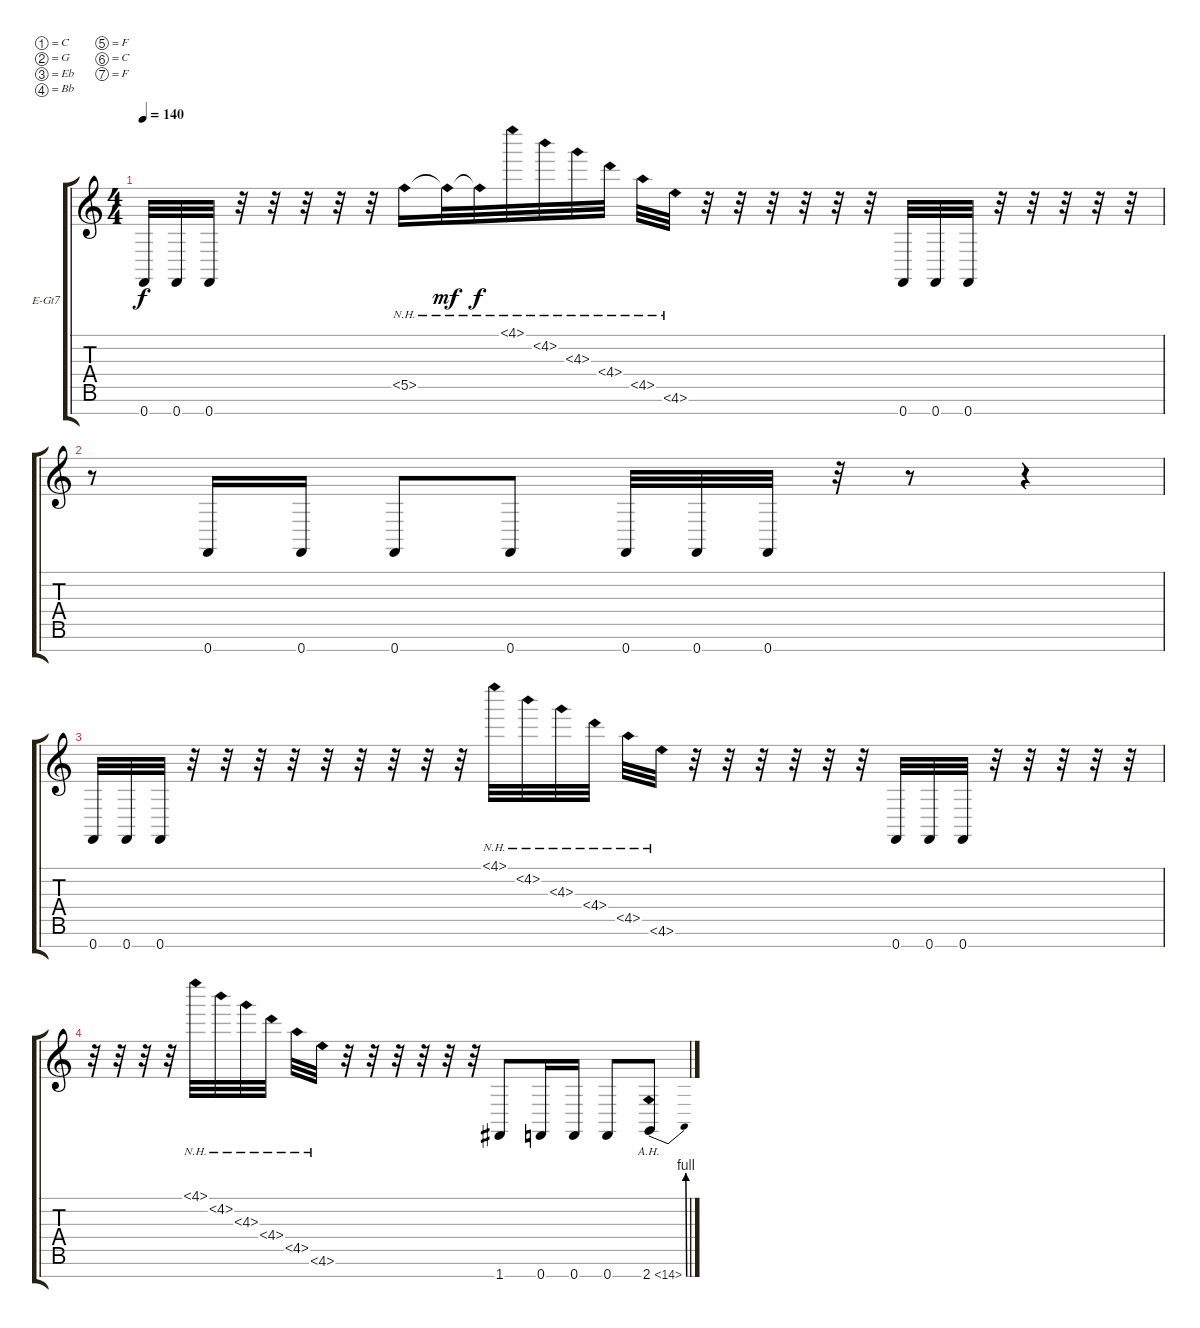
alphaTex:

\bracketExtendMode groupsimilarinstruments
\firstSystemTrackNameOrientation horizontal
\otherSystemsTrackNameOrientation horizontal
\track ("Charlie" "E-Gt7") {instrument distortionguitar}
\staff {score tabs}
\tuning (C4 G3 Eb3 Bb2 F2 C2 F1)
\ts (4 4)
\tempo 140
\clef g2
\ks c
0.7.32{dy f} 0.7.32 0.7.32 r.32 r.32 r.32 r.32 r.32 5.5{nh}.16 5.5{nh t}.32{dy mf} 5.5{nh t}.32{dy f} 4.1{nh}.32 4.2{nh}.32 4.3{nh}.32 4.4{nh}.32 4.5{nh}.32 4.6{nh}.32 r.32 r.32 r.32 r.32 r.32 r.32 0.7.32 0.7.32 0.7.32 r.32 r.32 r.32 r.32 r.32 |
r.8 0.7.16 0.7.16 0.7.8 0.7.8 0.7.32 0.7.32 0.7.32 r.32 r.8 r.4 |
0.7.32 0.7.32 0.7.32 r.32 r.32 r.32 r.32 r.32 r.32 r.32 r.32 r.32 4.1{nh}.32 4.2{nh}.32 4.3{nh}.32 4.4{nh}.32 4.5{nh}.32 4.6{nh}.32 r.32 r.32 r.32 r.32 r.32 r.32 0.7.32 0.7.32 0.7.32 r.32 r.32 r.32 r.32 r.32 |
r.32 r.32 r.32 r.32 4.1{nh}.32 4.2{nh}.32 4.3{nh}.32 4.4{nh}.32 4.5{nh}.32 4.6{nh}.32 r.32 r.32 r.32 r.32 r.32 r.32 1.7.8 0.7.16 0.7.16 0.7.8 2.7{be (bend 0 0 60 4) ah 12}.8
